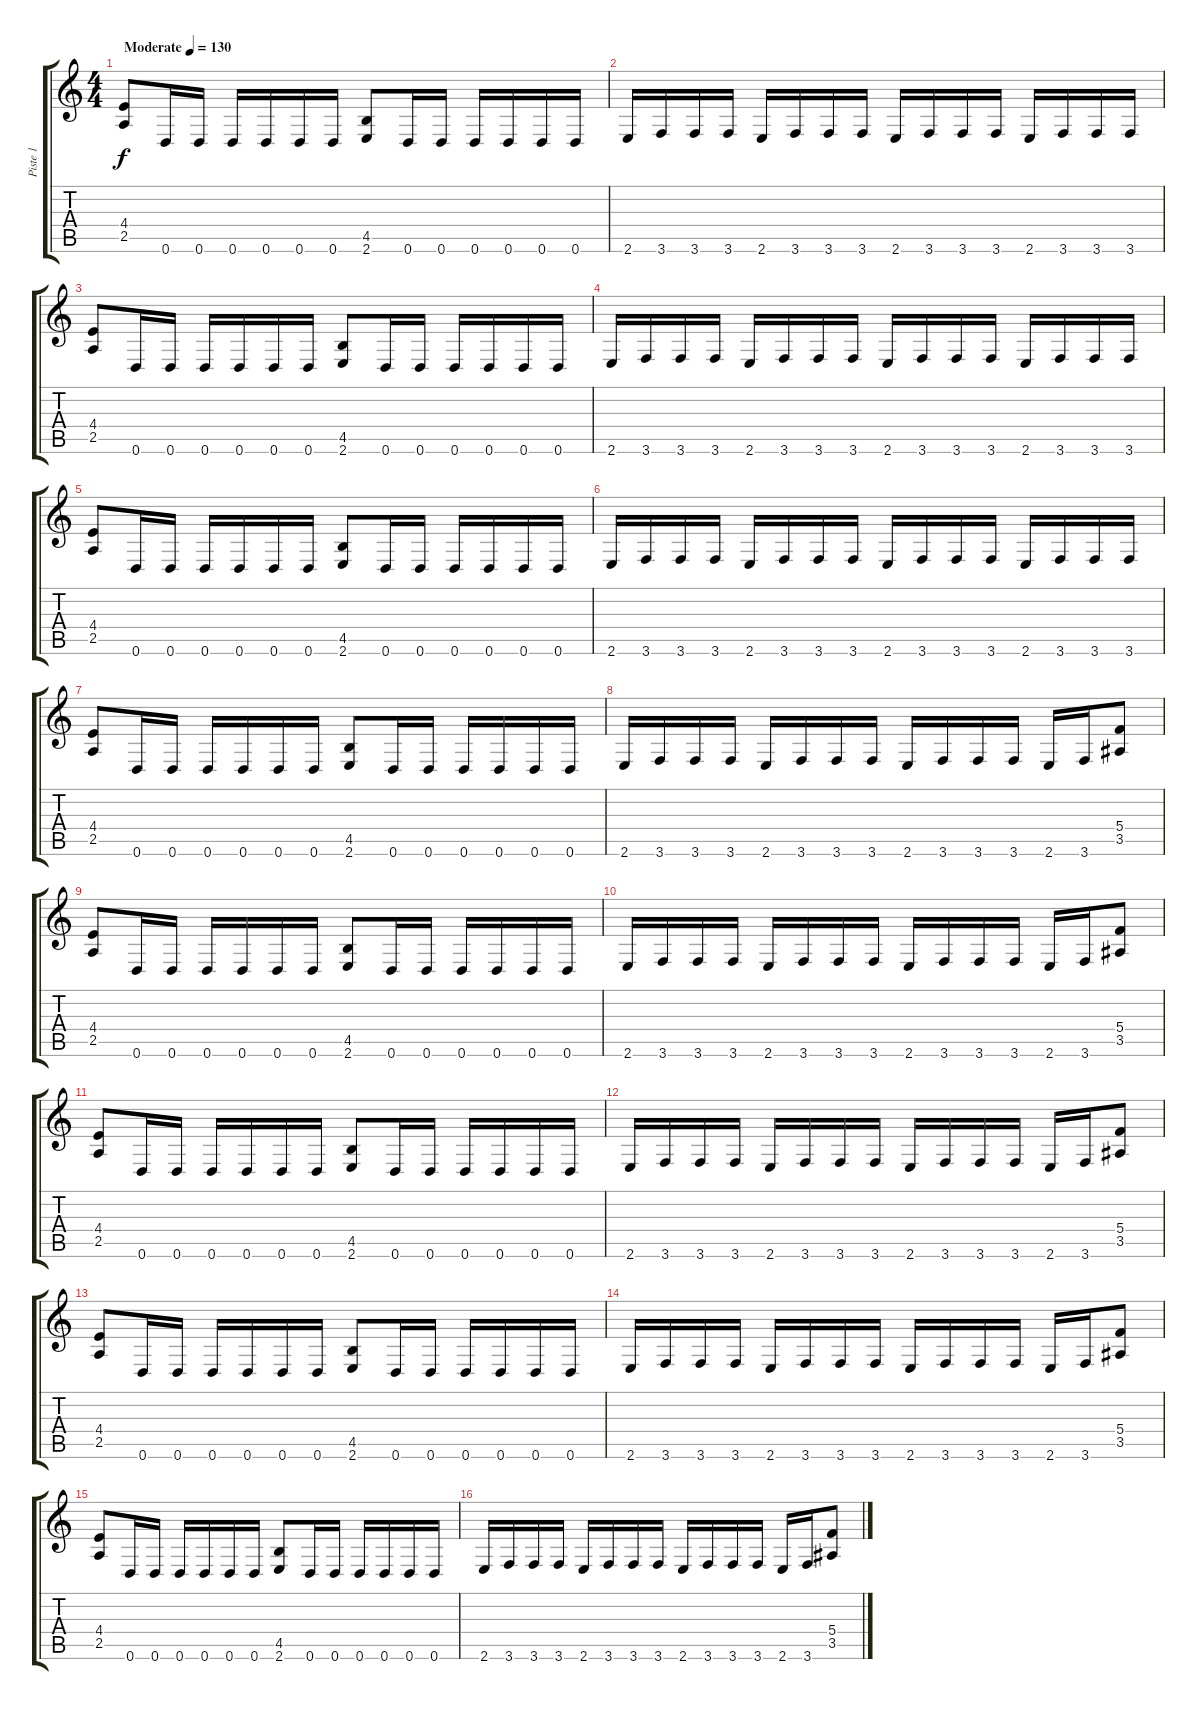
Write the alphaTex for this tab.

\track ("Piste 1" "Piste 1") {instrument distortionguitar}
\staff {score tabs}
\tuning (D4 A3 F3 C3 G2 D2) {hide}
\ts (4 4)
\tempo (130 "Moderate")
\clef g2
\ks c
(4.4 2.5).8{dy f instrument distortionguitar} 0.6.16 0.6.16 0.6.16 0.6.16 0.6.16 0.6.16 (4.5 2.6).8 0.6.16 0.6.16 0.6.16 0.6.16 0.6.16 0.6.16 |
2.6.16 3.6.16 3.6.16 3.6.16 2.6.16 3.6.16 3.6.16 3.6.16 2.6.16 3.6.16 3.6.16 3.6.16 2.6.16 3.6.16 3.6.16 3.6.16 |
(4.4 2.5).8 0.6.16 0.6.16 0.6.16 0.6.16 0.6.16 0.6.16 (4.5 2.6).8 0.6.16 0.6.16 0.6.16 0.6.16 0.6.16 0.6.16 |
2.6.16 3.6.16 3.6.16 3.6.16 2.6.16 3.6.16 3.6.16 3.6.16 2.6.16 3.6.16 3.6.16 3.6.16 2.6.16 3.6.16 3.6.16 3.6.16 |
(4.4 2.5).8 0.6.16 0.6.16 0.6.16 0.6.16 0.6.16 0.6.16 (4.5 2.6).8 0.6.16 0.6.16 0.6.16 0.6.16 0.6.16 0.6.16 |
2.6.16 3.6.16 3.6.16 3.6.16 2.6.16 3.6.16 3.6.16 3.6.16 2.6.16 3.6.16 3.6.16 3.6.16 2.6.16 3.6.16 3.6.16 3.6.16 |
(4.4 2.5).8 0.6.16 0.6.16 0.6.16 0.6.16 0.6.16 0.6.16 (4.5 2.6).8 0.6.16 0.6.16 0.6.16 0.6.16 0.6.16 0.6.16 |
2.6.16 3.6.16 3.6.16 3.6.16 2.6.16 3.6.16 3.6.16 3.6.16 2.6.16 3.6.16 3.6.16 3.6.16 2.6.16 3.6.16 (5.4 3.5).8 |
(4.4 2.5).8 0.6.16 0.6.16 0.6.16 0.6.16 0.6.16 0.6.16 (4.5 2.6).8 0.6.16 0.6.16 0.6.16 0.6.16 0.6.16 0.6.16 |
2.6.16 3.6.16 3.6.16 3.6.16 2.6.16 3.6.16 3.6.16 3.6.16 2.6.16 3.6.16 3.6.16 3.6.16 2.6.16 3.6.16 (5.4 3.5).8 |
(4.4 2.5).8 0.6.16 0.6.16 0.6.16 0.6.16 0.6.16 0.6.16 (4.5 2.6).8 0.6.16 0.6.16 0.6.16 0.6.16 0.6.16 0.6.16 |
2.6.16 3.6.16 3.6.16 3.6.16 2.6.16 3.6.16 3.6.16 3.6.16 2.6.16 3.6.16 3.6.16 3.6.16 2.6.16 3.6.16 (5.4 3.5).8 |
(4.4 2.5).8 0.6.16 0.6.16 0.6.16 0.6.16 0.6.16 0.6.16 (4.5 2.6).8 0.6.16 0.6.16 0.6.16 0.6.16 0.6.16 0.6.16 |
2.6.16 3.6.16 3.6.16 3.6.16 2.6.16 3.6.16 3.6.16 3.6.16 2.6.16 3.6.16 3.6.16 3.6.16 2.6.16 3.6.16 (5.4 3.5).8 |
(4.4 2.5).8 0.6.16 0.6.16 0.6.16 0.6.16 0.6.16 0.6.16 (4.5 2.6).8 0.6.16 0.6.16 0.6.16 0.6.16 0.6.16 0.6.16 |
2.6.16 3.6.16 3.6.16 3.6.16 2.6.16 3.6.16 3.6.16 3.6.16 2.6.16 3.6.16 3.6.16 3.6.16 2.6.16 3.6.16 (5.4 3.5).8
